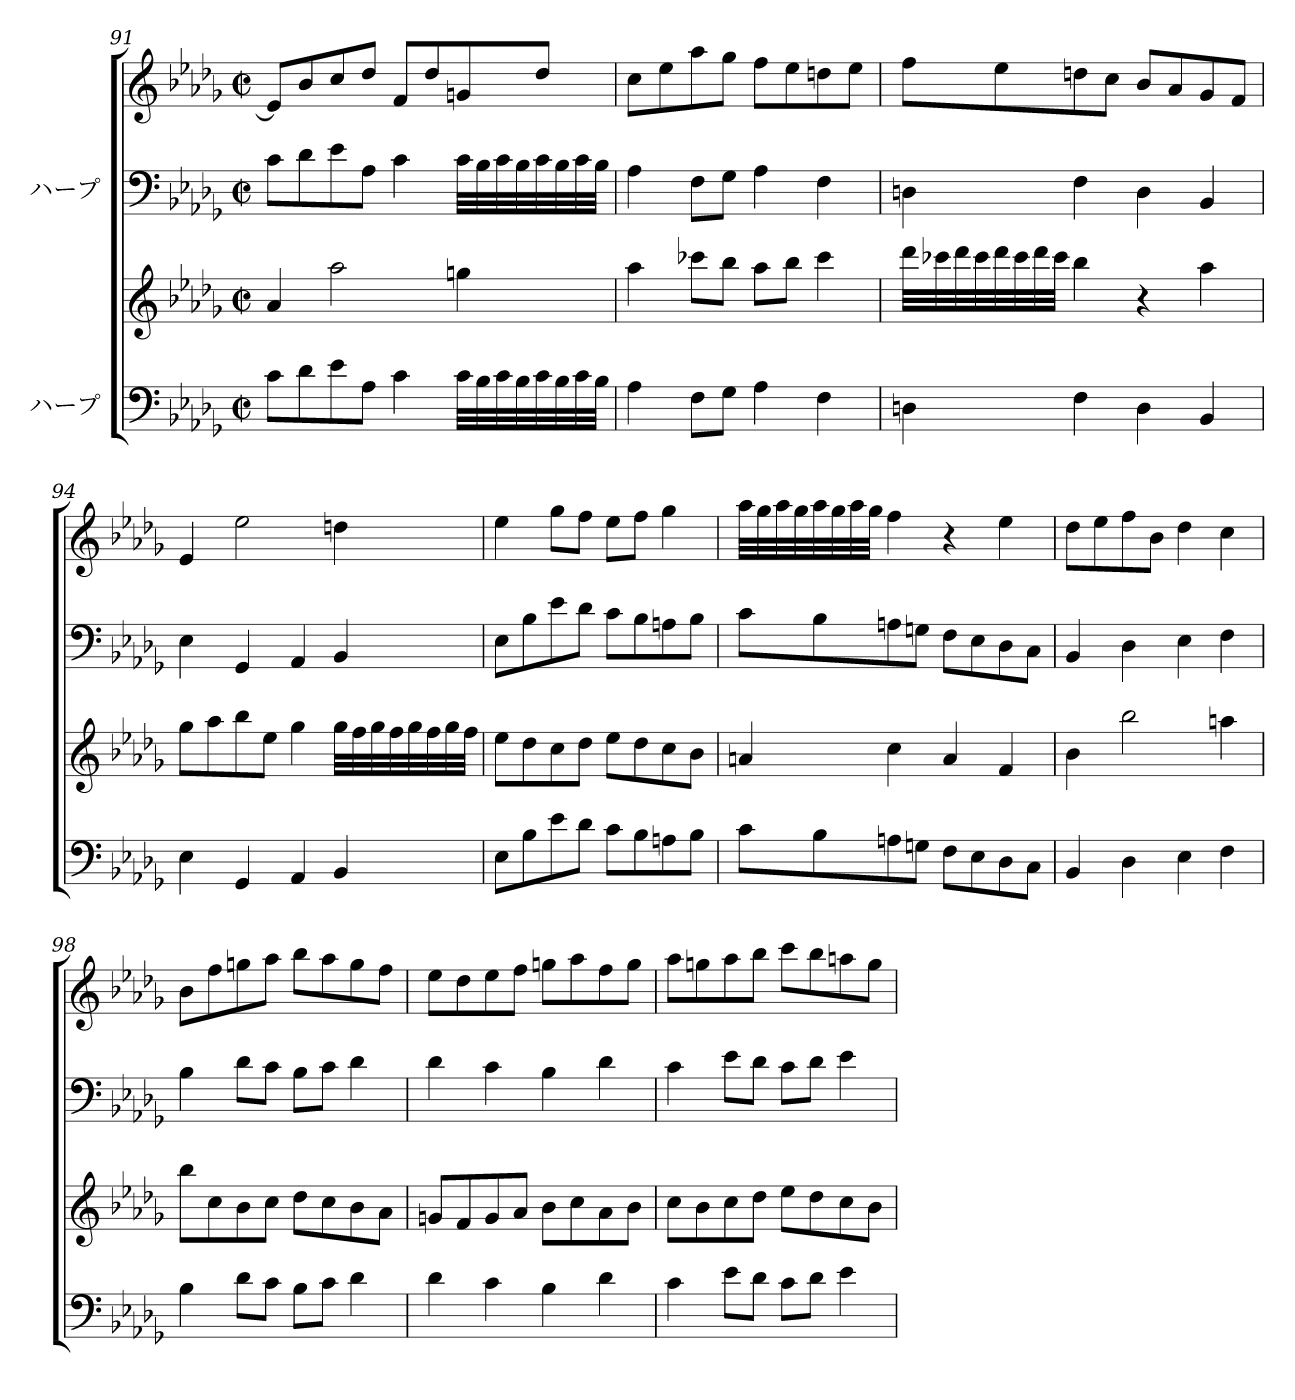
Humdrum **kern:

**kern	**kern	**kern	**kern
*part2	*part2	*part1	*part1
*staff4	*staff3	*staff2	*staff1
*I"ハープ	*	*I"ハープ	*
*clefF4	*clefG2	*clefF4	*clefG2
*k[b-e-a-d-g-]	*k[b-e-a-d-g-]	*k[b-e-a-d-g-]	*k[b-e-a-d-g-]
*M2/2	*M2/2	*M2/2	*M2/2
*met(c|)	*met(c|)	*met(c|)	*met(c|)
=91	=91	=91	=91
8c\L	4a-/	8c\L	8e-/L]
8d-\	.	8d-\	8b-/
8e-\	2aa-\	8e-\	8cc/
8A-\J	.	8A-\J	8dd-/J
4c\	.	4c\	8f/L
.	.	.	8dd-/
32c\LLL	4ggn\	32c\LLL	8gn/
32B-\	.	32B-\	.
32c\	.	32c\	.
32B-\	.	32B-\	.
32c\	.	32c\	8dd-/J
32B-\	.	32B-\	.
32c\	.	32c\	.
32B-\JJJ	.	32B-\JJJ	.
=92	=92	=92	=92
4A-\	4aa-\	4A-\	8cc\L
.	.	.	8ee-\
8F\L	8ccc-X\L	8F\L	8aa-\
8G-\J	8bb-\J	8G-\J	8gg-\J
4A-\	8aa-\L	4A-\	8ff\L
.	8bb-\J	.	8ee-\
4F\	4ccc-\	4F\	8ddn\
.	.	.	8ee-\J
!!LO:PB:g=z
=93	=93	=93	=93
4Dn\	32ddd-\LLL	4Dn\	8ff\L
.	32ccc-X\	.	.
.	32ddd-\	.	.
.	32ccc-\	.	.
.	32ddd-\	.	8ee-\
.	32ccc-\	.	.
.	32ddd-\	.	.
.	32ccc-\JJJ	.	.
4F\	4bb-\	4F\	8ddn\
.	.	.	8cc\J
4D\	4r	4D\	8b-/L
.	.	.	8a-/
4BB-/	4aa-\	4BB-/	8g-/
.	.	.	8f/J
=94	=94	=94	=94
4E-\	8gg-\L	4E-\	4e-/
.	8aa-\	.	.
4GG-/	8bb-\	4GG-/	2ee-\
.	8ee-\J	.	.
4AA-/	4gg-\	4AA-/	.
4BB-/	32gg-\LLL	4BB-/	4ddn\
.	32ff\	.	.
.	32gg-\	.	.
.	32ff\	.	.
.	32gg-\	.	.
.	32ff\	.	.
.	32gg-\	.	.
.	32ff\JJJ	.	.
=95	=95	=95	=95
8E-\L	8ee-\L	8E-\L	4ee-\
8B-\	8dd-\	8B-\	.
8e-\	8cc\	8e-\	8gg-\L
8d-\J	8dd-\J	8d-\J	8ff\J
8c\L	8ee-\L	8c\L	8ee-\L
8B-\	8dd-\	8B-\	8ff\J
8An\	8cc\	8An\	4gg-\
8B-\J	8b-\J	8B-\J	.
!!LO:LB:g=z
=96	=96	=96	=96
8c\L	4an/	8c\L	32aa-\LLL
.	.	.	32gg-\
.	.	.	32aa-\
.	.	.	32gg-\
8B-\	.	8B-\	32aa-\
.	.	.	32gg-\
.	.	.	32aa-\
.	.	.	32gg-\JJJ
8An\	4cc\	8An\	4ff\
8Gn\J	.	8Gn\J	.
8F\L	4a/	8F\L	4r
8E-\	.	8E-\	.
8D-\	4f/	8D-\	4ee-\
8C\J	.	8C\J	.
=97	=97	=97	=97
4BB-/	4b-\	4BB-/	8dd-\L
.	.	.	8ee-\
4D-\	2bb-\	4D-\	8ff\
.	.	.	8b-\J
4E-\	.	4E-\	4dd-\
4F\	4aan\	4F\	4cc\
=98	=98	=98	=98
4B-\	8bb-\L	4B-\	8b-\L
.	8cc\	.	8ff\
8d-\L	8b-\	8d-\L	8ggn\
8c\J	8cc\J	8c\J	8aa-\J
8B-\L	8dd-\L	8B-\L	8bb-\L
8c\J	8cc\	8c\J	8aa-\
4d-\	8b-\	4d-\	8gg\
.	8a-\J	.	8ff\J
=99	=99	=99	=99
4d-\	8gn/L	4d-\	8ee-\L
.	8f/	.	8dd-\
4c\	8g/	4c\	8ee-\
.	8a-/J	.	8ff\J
4B-\	8b-\L	4B-\	8ggn\L
.	8cc\	.	8aa-\
4d-\	8a-\	4d-\	8ff\
.	8b-\J	.	8gg\J
!!LO:LB:g=z
=100	=100	=100	=100
4c\	8cc\L	4c\	8aa-\L
.	8b-\	.	8ggn\
8e-\L	8cc\	8e-\L	8aa-\
8d-\J	8dd-\J	8d-\J	8bb-\J
8c\L	8ee-\L	8c\L	8ccc\L
8d-\J	8dd-\	8d-\J	8bb-\
4e-\	8cc\	4e-\	8aan\
.	8b-\J	.	8gg\J
=	=	=	=
*-	*-	*-	*-
